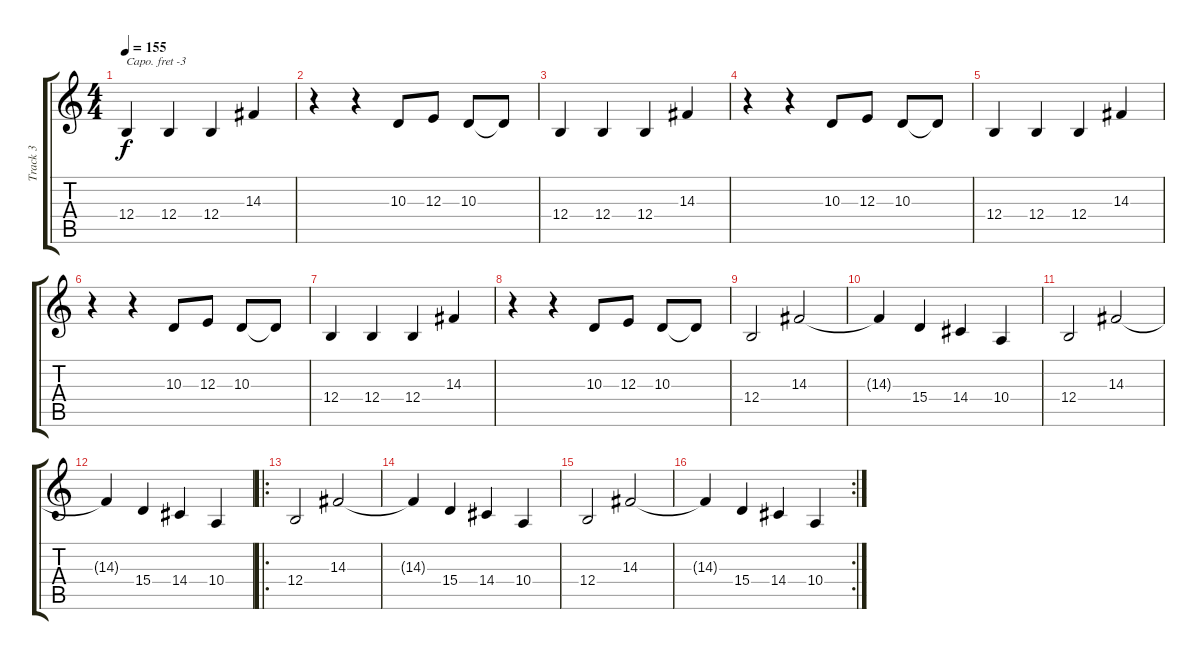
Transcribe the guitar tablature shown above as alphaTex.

\track ("Track 3" "Track 3") {instrument lead2sawtooth}
\staff {score tabs}
\capo -3
\tuning (E4 B3 G3 D3 A2 D2) {hide}
\ts (4 4)
\tempo 155
\clef g2
\ks c
12.4.4{dy f} 12.4.4 12.4.4 14.3.4 |
r.4 r.4 10.3.8 12.3.8 10.3.8 10.3{t}.8 |
12.4.4 12.4.4 12.4.4 14.3.4 |
r.4 r.4 10.3.8 12.3.8 10.3.8 10.3{t}.8 |
12.4.4 12.4.4 12.4.4 14.3.4 |
r.4 r.4 10.3.8 12.3.8 10.3.8 10.3{t}.8 |
12.4.4 12.4.4 12.4.4 14.3.4 |
r.4 r.4 10.3.8 12.3.8 10.3.8 10.3{t}.8 |
12.4.2 14.3.2 |
14.3{t}.4 15.4.4 14.4.4 10.4.4 |
12.4.2 14.3.2 |
14.3{t}.4 15.4.4 14.4.4 10.4.4 |
\ro
12.4.2 14.3.2 |
14.3{t}.4 15.4.4 14.4.4 10.4.4 |
12.4.2 14.3.2 |
\rc 2
14.3{t}.4 15.4.4 14.4.4 10.4.4
